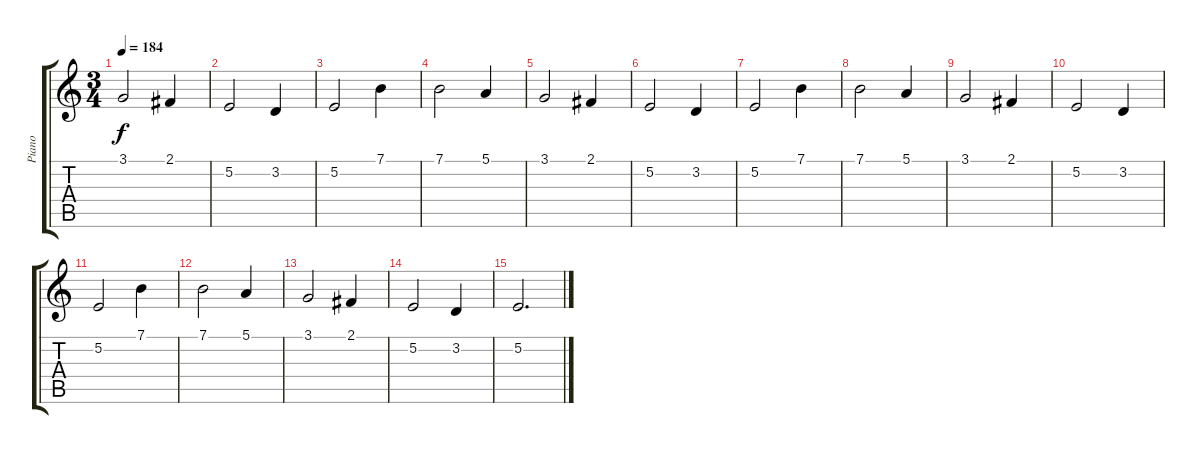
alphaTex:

\track ("Piano" "Piano") {instrument acousticgrandpiano}
\staff {score tabs}
\tuning (E4 B3 G3 D3 A2 E2) {hide}
\ts (3 4)
\tempo 184
\clef g2
\ks c
3.1.2{dy f} 2.1.4 |
5.2.2 3.2.4 |
5.2.2 7.1.4 |
7.1.2 5.1.4 |
3.1.2 2.1.4 |
5.2.2 3.2.4 |
5.2.2 7.1.4 |
7.1.2 5.1.4 |
3.1.2 2.1.4 |
5.2.2 3.2.4 |
5.2.2 7.1.4 |
7.1.2 5.1.4 |
3.1.2 2.1.4 |
5.2.2 3.2.4 |
5.2.2{d}
